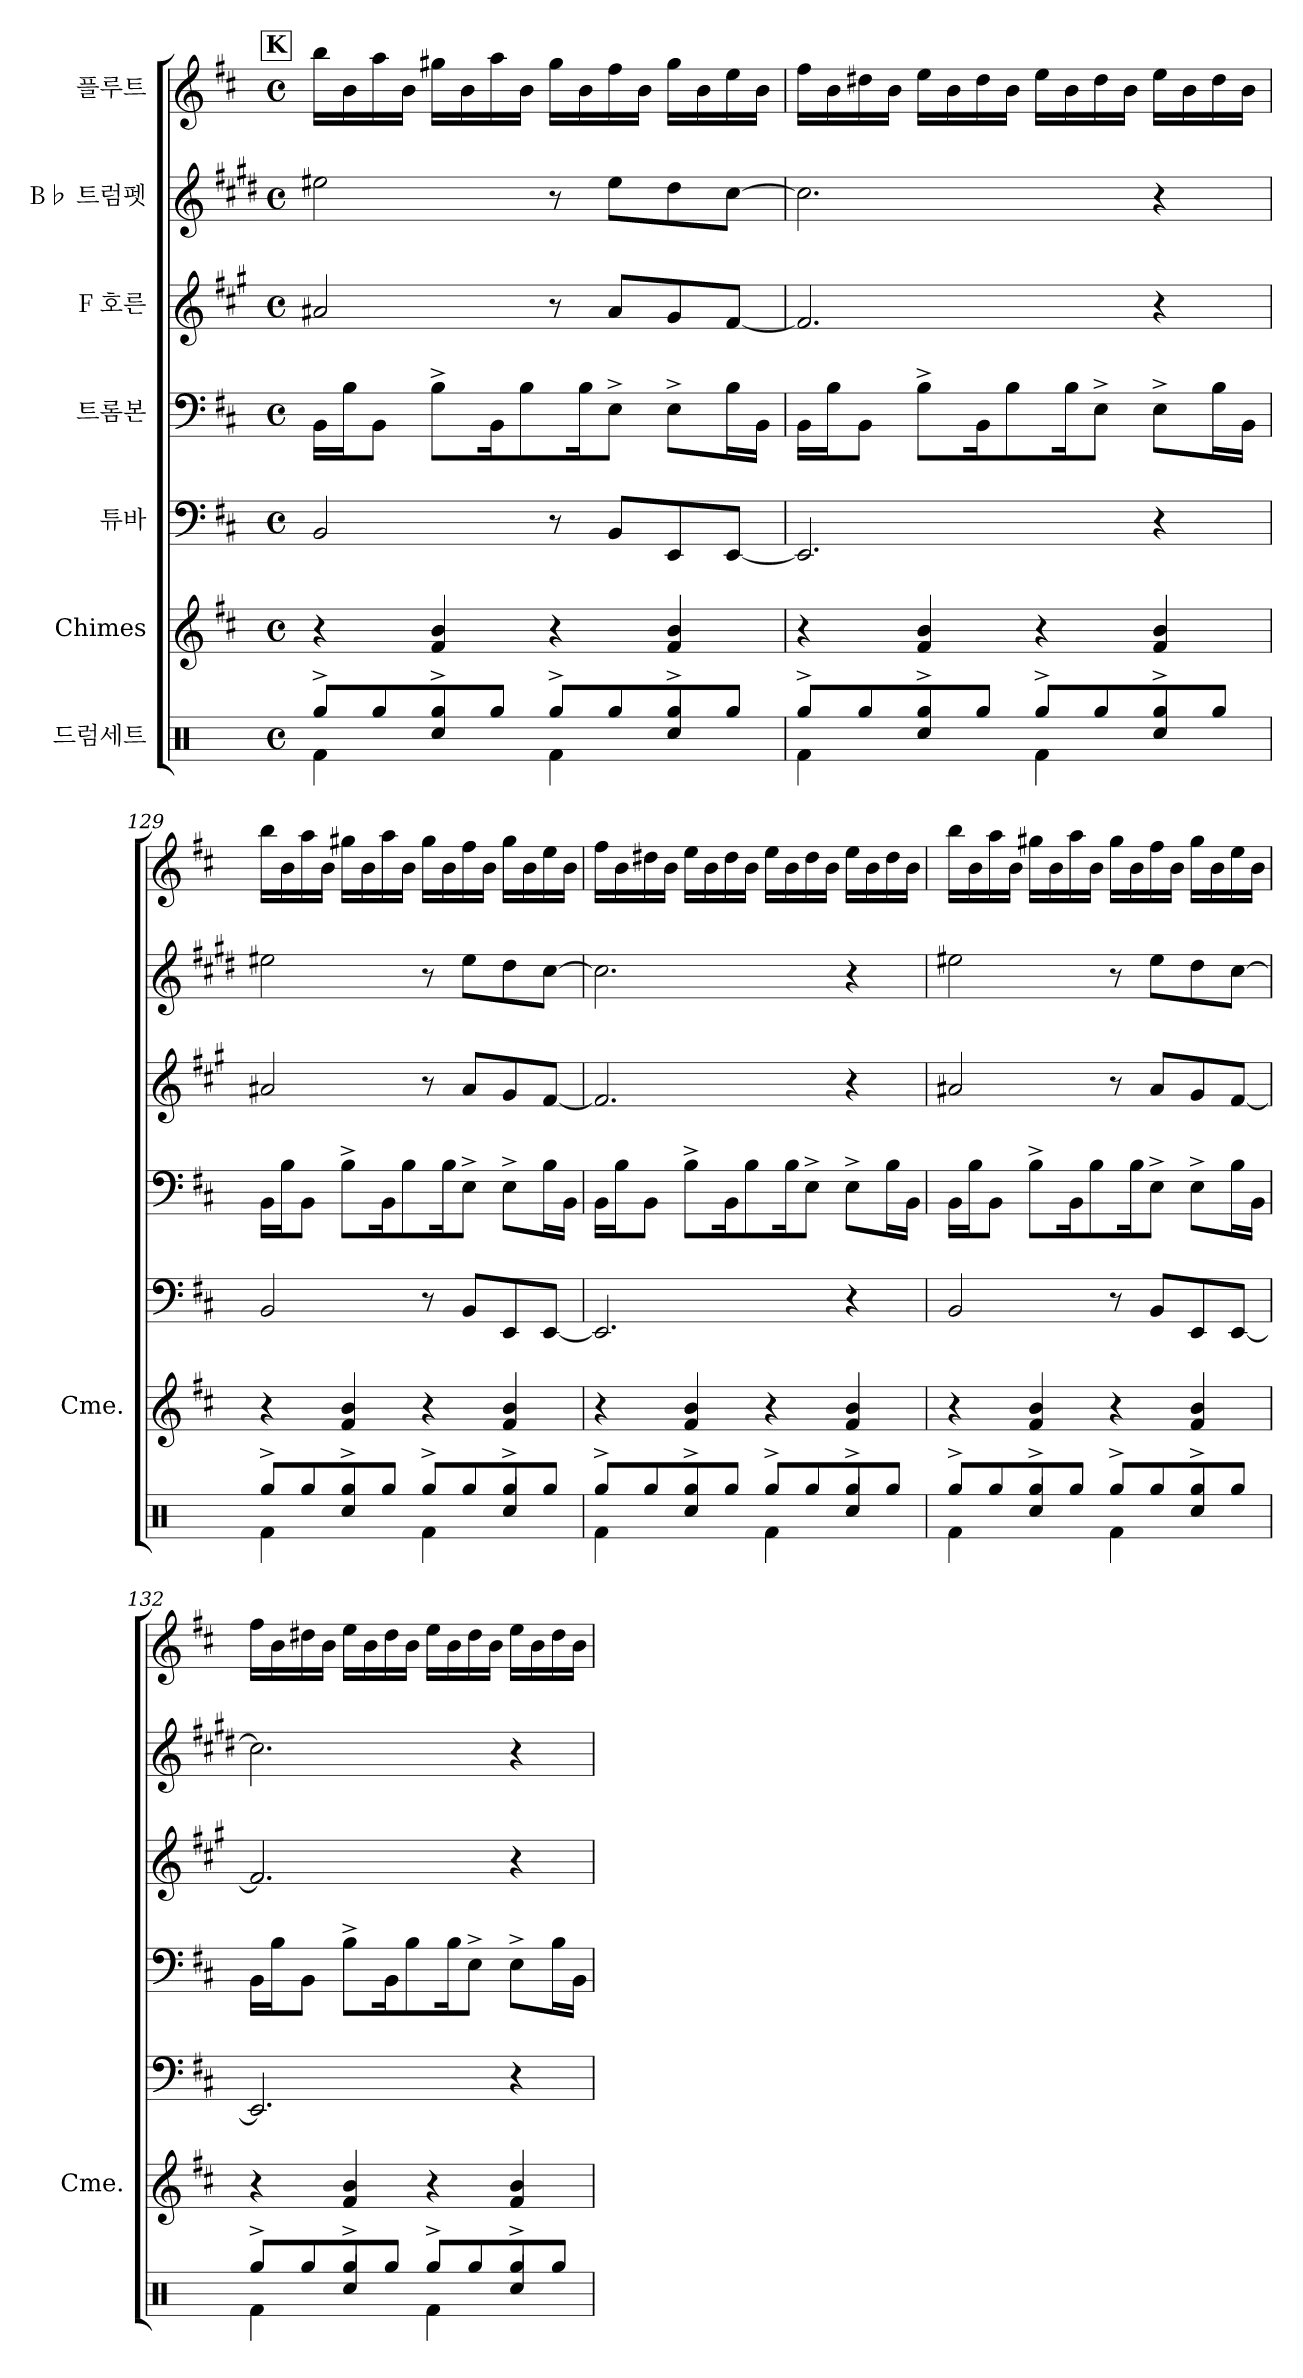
**kern	**kern	**kern	**kern	**kern	**kern	**kern
*part7	*part6	*part5	*part4	*part3	*part2	*part1
*staff7	*staff6	*staff5	*staff4	*staff3	*staff2	*staff1
*I"드럼세트	*I"Chimes	*I"튜바	*I"트롬본	*I"F 호른	*I"B♭ 트럼펫	*I"플루트
*	*I'Cme.	*	*	*	*	*
!!LO:PB:g=z
*clefX	*clefG2	*clefF4	*clefF4	*clefG2	*clefG2	*clefG2
*	*	*	*	*ITrd4c7	*ITrd1c2	*
*k[]	*k[f#c#]	*k[f#c#]	*k[f#c#]	*k[f#c#]	*k[f#c#]	*k[f#c#]
*M4/4	*M4/4	*M4/4	*M4/4	*M4/4	*M4/4	*M4/4
*met(c)	*met(c)	*met(c)	*met(c)	*met(c)	*met(c)	*met(c)
!!LO:REH:place=s1:a:B:fs=14:t=K
=127	=127	=127	=127	=127	=127	=127
*^	*	*	*	*	*	*
*	*^	*	*	*	*	*	*
8Rgg^/L	4Rf\	4ryy	4r	2BB/	16BB\LL	2d#X/	2dd#X\	16bb\LL
.	.	.	.	.	16B\J	.	.	16b\
8Rgg/	.	.	.	.	8BB\J	.	.	16aa\
.	.	.	.	.	.	.	.	16b\JJ
8Rgg^/	4ryy	4Rcc/	4f#/ 4b/	.	8B^\L	.	.	16gg#X\LL
.	.	.	.	.	.	.	.	16b\
8Rgg/J	.	.	.	.	16BB\K	.	.	16aa\
.	.	.	.	.	8B\	.	.	16b\JJ
8Rgg^/L	4Rf\	4ryy	4r	8r	.	8r	8r	16gg#\LL
.	.	.	.	.	16B\K	.	.	16b\
8Rgg/	.	.	.	8BB/L	8E^\J	8d#/L	8dd#\L	16ff#\
.	.	.	.	.	.	.	.	16b\JJ
8Rgg^/	4ryy	4Rcc/	4f#/ 4b/	8EE/	8E^\L	8c#/	8cc#\	16gg#\LL
.	.	.	.	.	.	.	.	16b\
8Rgg/J	.	.	.	[8EE/J	16B\L	[8B/J	[8b\J	16ee\
.	.	.	.	.	16BB\JJ	.	.	16b\JJ
=128	=128	=128	=128	=128	=128	=128	=128	=128
8Rgg^/L	4Rf\	4ryy	4r	2.EE/]	16BB\LL	2.B/]	2.b\]	16ff#\LL
.	.	.	.	.	16B\J	.	.	16b\
8Rgg/	.	.	.	.	8BB\J	.	.	16dd#X\
.	.	.	.	.	.	.	.	16b\JJ
8Rgg^/	4ryy	4Rcc/	4f#/ 4b/	.	8B^\L	.	.	16ee\LL
.	.	.	.	.	.	.	.	16b\
8Rgg/J	.	.	.	.	16BB\K	.	.	16dd#\
.	.	.	.	.	8B\	.	.	16b\JJ
8Rgg^/L	4Rf\	4ryy	4r	.	.	.	.	16ee\LL
.	.	.	.	.	16B\K	.	.	16b\
8Rgg/	.	.	.	.	8E^\J	.	.	16dd#\
.	.	.	.	.	.	.	.	16b\JJ
8Rgg^/	4ryy	4Rcc/	4f#/ 4b/	4r	8E^\L	4r	4r	16ee\LL
.	.	.	.	.	.	.	.	16b\
8Rgg/J	.	.	.	.	16B\L	.	.	16dd#\
.	.	.	.	.	16BB\JJ	.	.	16b\JJ
!!LO:PB:g=z
=129	=129	=129	=129	=129	=129	=129	=129	=129
8Rgg^/L	4Rf\	4ryy	4r	2BB/	16BB\LL	2d#X/	2dd#X\	16bb\LL
.	.	.	.	.	16B\J	.	.	16b\
8Rgg/	.	.	.	.	8BB\J	.	.	16aa\
.	.	.	.	.	.	.	.	16b\JJ
8Rgg^/	4ryy	4Rcc/	4f#/ 4b/	.	8B^\L	.	.	16gg#X\LL
.	.	.	.	.	.	.	.	16b\
8Rgg/J	.	.	.	.	16BB\K	.	.	16aa\
.	.	.	.	.	8B\	.	.	16b\JJ
8Rgg^/L	4Rf\	4ryy	4r	8r	.	8r	8r	16gg#\LL
.	.	.	.	.	16B\K	.	.	16b\
8Rgg/	.	.	.	8BB/L	8E^\J	8d#/L	8dd#\L	16ff#\
.	.	.	.	.	.	.	.	16b\JJ
8Rgg^/	4ryy	4Rcc/	4f#/ 4b/	8EE/	8E^\L	8c#/	8cc#\	16gg#\LL
.	.	.	.	.	.	.	.	16b\
8Rgg/J	.	.	.	[8EE/J	16B\L	[8B/J	[8b\J	16ee\
.	.	.	.	.	16BB\JJ	.	.	16b\JJ
=130	=130	=130	=130	=130	=130	=130	=130	=130
8Rgg^/L	4Rf\	4ryy	4r	2.EE/]	16BB\LL	2.B/]	2.b\]	16ff#\LL
.	.	.	.	.	16B\J	.	.	16b\
8Rgg/	.	.	.	.	8BB\J	.	.	16dd#X\
.	.	.	.	.	.	.	.	16b\JJ
8Rgg^/	4ryy	4Rcc/	4f#/ 4b/	.	8B^\L	.	.	16ee\LL
.	.	.	.	.	.	.	.	16b\
8Rgg/J	.	.	.	.	16BB\K	.	.	16dd#\
.	.	.	.	.	8B\	.	.	16b\JJ
8Rgg^/L	4Rf\	4ryy	4r	.	.	.	.	16ee\LL
.	.	.	.	.	16B\K	.	.	16b\
8Rgg/	.	.	.	.	8E^\J	.	.	16dd#\
.	.	.	.	.	.	.	.	16b\JJ
8Rgg^/	4ryy	4Rcc/	4f#/ 4b/	4r	8E^\L	4r	4r	16ee\LL
.	.	.	.	.	.	.	.	16b\
8Rgg/J	.	.	.	.	16B\L	.	.	16dd#\
.	.	.	.	.	16BB\JJ	.	.	16b\JJ
!!LO:PB:g=z
=131	=131	=131	=131	=131	=131	=131	=131	=131
8Rgg^/L	4Rf\	4ryy	4r	2BB/	16BB\LL	2d#X/	2dd#X\	16bb\LL
.	.	.	.	.	16B\J	.	.	16b\
8Rgg/	.	.	.	.	8BB\J	.	.	16aa\
.	.	.	.	.	.	.	.	16b\JJ
8Rgg^/	4ryy	4Rcc/	4f#/ 4b/	.	8B^\L	.	.	16gg#X\LL
.	.	.	.	.	.	.	.	16b\
8Rgg/J	.	.	.	.	16BB\K	.	.	16aa\
.	.	.	.	.	8B\	.	.	16b\JJ
8Rgg^/L	4Rf\	4ryy	4r	8r	.	8r	8r	16gg#\LL
.	.	.	.	.	16B\K	.	.	16b\
8Rgg/	.	.	.	8BB/L	8E^\J	8d#/L	8dd#\L	16ff#\
.	.	.	.	.	.	.	.	16b\JJ
8Rgg^/	4ryy	4Rcc/	4f#/ 4b/	8EE/	8E^\L	8c#/	8cc#\	16gg#\LL
.	.	.	.	.	.	.	.	16b\
8Rgg/J	.	.	.	[8EE/J	16B\L	[8B/J	[8b\J	16ee\
.	.	.	.	.	16BB\JJ	.	.	16b\JJ
=132	=132	=132	=132	=132	=132	=132	=132	=132
8Rgg^/L	4Rf\	4ryy	4r	2.EE/]	16BB\LL	2.B/]	2.b\]	16ff#\LL
.	.	.	.	.	16B\J	.	.	16b\
8Rgg/	.	.	.	.	8BB\J	.	.	16dd#X\
.	.	.	.	.	.	.	.	16b\JJ
8Rgg^/	4ryy	4Rcc/	4f#/ 4b/	.	8B^\L	.	.	16ee\LL
.	.	.	.	.	.	.	.	16b\
8Rgg/J	.	.	.	.	16BB\K	.	.	16dd#\
.	.	.	.	.	8B\	.	.	16b\JJ
8Rgg^/L	4Rf\	4ryy	4r	.	.	.	.	16ee\LL
.	.	.	.	.	16B\K	.	.	16b\
8Rgg/	.	.	.	.	8E^\J	.	.	16dd#\
.	.	.	.	.	.	.	.	16b\JJ
8Rgg^/	4ryy	4Rcc/	4f#/ 4b/	4r	8E^\L	4r	4r	16ee\LL
.	.	.	.	.	.	.	.	16b\
8Rgg/J	.	.	.	.	16B\L	.	.	16dd#\
.	.	.	.	.	16BB\JJ	.	.	16b\JJ
*v	*v	*v	*	*	*	*	*	*
=	=	=	=	=	=	=
*-	*-	*-	*-	*-	*-	*-
